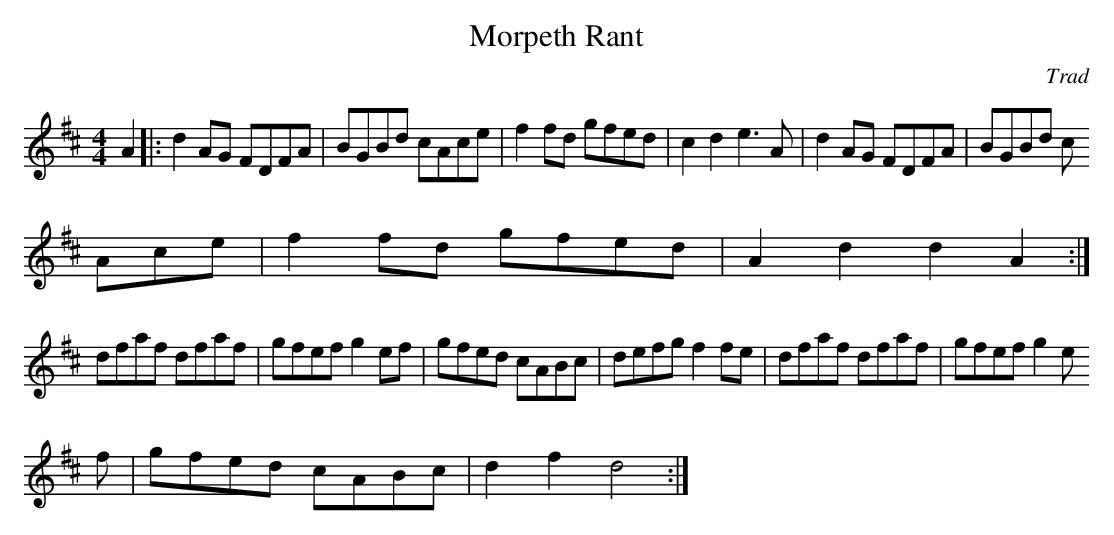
X:1
T:Morpeth Rant
C:Trad
M:4/4
L:1/8
K:D
A2 |: d2AG FDFA | BGBd cAce | f2fd gfed | c2d2e3 A | d2 AG FDFA | BGBd c
Ace | f2fd gfed | A2d2d2A2 :|
dfaf dfaf | gfef  g2 ef | gfed cABc | defg f2 fe | dfaf dfaf | gfef g2 e
f | gfed cABc | d2 f2 d4 :|
